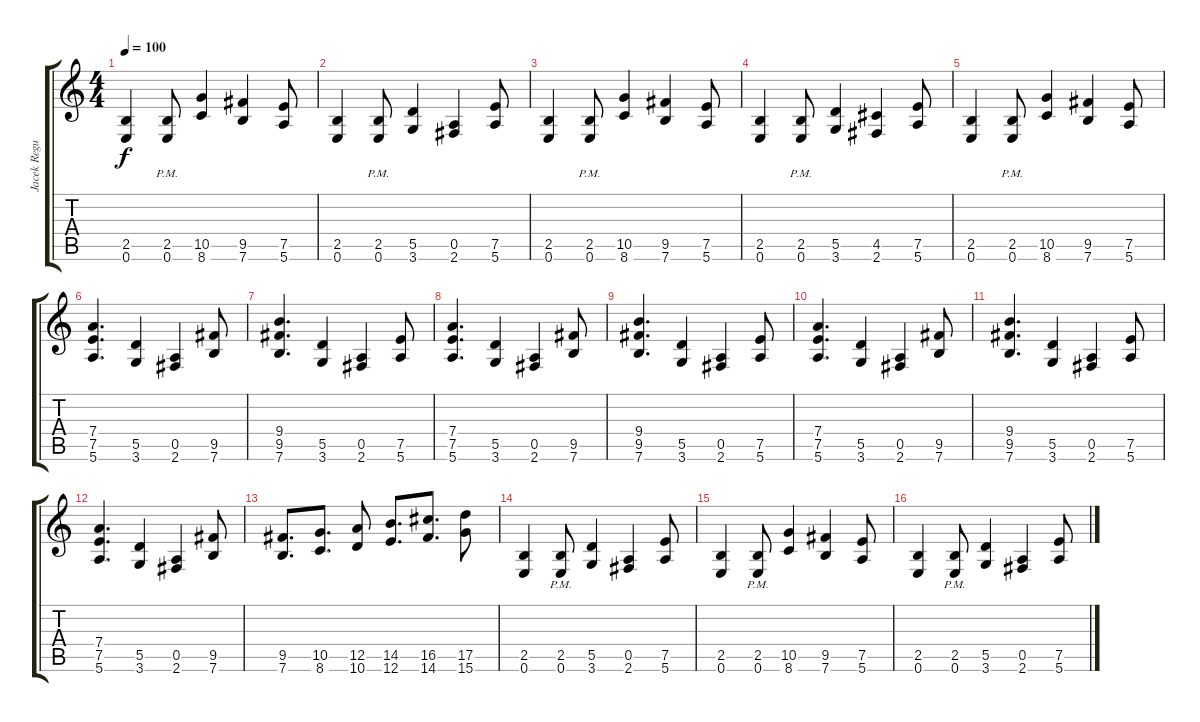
\track ("Jacek Regulski" "Jacek Regu") {instrument distortionguitar}
\staff {score tabs}
\tuning (E4 B3 G3 D3 A2 E2) {hide}
\ts (4 4)
\tempo 100
\clef g2
\ks c
(2.5 0.6).4{dy f} (2.5{pm} 0.6{pm}).8 (10.5 8.6).4 (9.5 7.6).4 (7.5 5.6).8 |
(2.5 0.6).4 (2.5{pm} 0.6{pm}).8 (5.5 3.6).4 (0.5 2.6).4 (7.5 5.6).8 |
(2.5 0.6).4 (2.5{pm} 0.6{pm}).8 (10.5 8.6).4 (9.5 7.6).4 (7.5 5.6).8 |
(2.5 0.6).4 (2.5{pm} 0.6{pm}).8 (5.5 3.6).4 (4.5 2.6).4 (7.5 5.6).8 |
(2.5 0.6).4 (2.5{pm} 0.6{pm}).8 (10.5 8.6).4 (9.5 7.6).4 (7.5 5.6).8 |
(7.4 7.5 5.6).4{d} (5.5 3.6).4 (0.5 2.6).4 (9.5 7.6).8 |
(9.4 9.5 7.6).4{d} (5.5 3.6).4 (0.5 2.6).4 (7.5 5.6).8 |
(7.4 7.5 5.6).4{d} (5.5 3.6).4 (0.5 2.6).4 (9.5 7.6).8 |
(9.4 9.5 7.6).4{d} (5.5 3.6).4 (0.5 2.6).4 (7.5 5.6).8 |
(7.4 7.5 5.6).4{d} (5.5 3.6).4 (0.5 2.6).4 (9.5 7.6).8 |
(9.4 9.5 7.6).4{d} (5.5 3.6).4 (0.5 2.6).4 (7.5 5.6).8 |
(7.4 7.5 5.6).4{d} (5.5 3.6).4 (0.5 2.6).4 (9.5 7.6).8 |
(9.5 7.6).8{d} (10.5 8.6).8{d} (12.5 10.6).8 (14.5 12.6).8{d} (16.5 14.6).8{d} (17.5 15.6).8 |
(2.5 0.6).4 (2.5{pm} 0.6{pm}).8 (5.5 3.6).4 (0.5 2.6).4 (7.5 5.6).8 |
(2.5 0.6).4 (2.5{pm} 0.6{pm}).8 (10.5 8.6).4 (9.5 7.6).4 (7.5 5.6).8 |
(2.5 0.6).4 (2.5{pm} 0.6{pm}).8 (5.5 3.6).4 (0.5 2.6).4 (7.5 5.6).8
